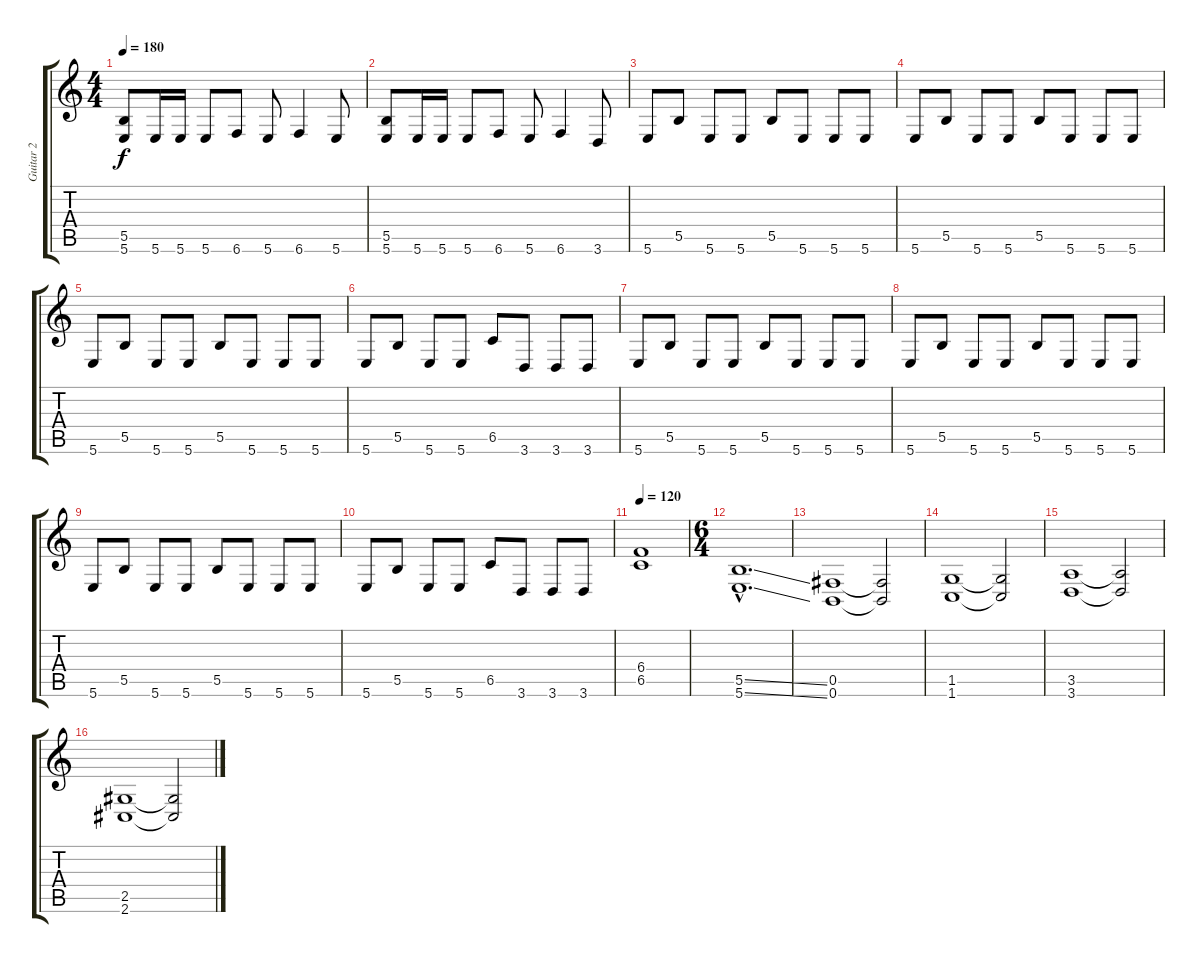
\track ("Guitar 2" "Guitar 2") {instrument overdrivenguitar}
\staff {score tabs}
\tuning (Db4 Ab3 E3 B2 Gb2 B1) {hide}
\ts (4 4)
\tempo 180
\clef g2
\ks c
(5.5 5.6).8{dy f} 5.6.16 5.6.16 5.6.8 6.6.8 5.6.8 6.6.4 5.6.8 |
(5.5 5.6).8 5.6.16 5.6.16 5.6.8 6.6.8 5.6.8 6.6.4 3.6.8 |
5.6.8 5.5.8 5.6.8 5.6.8 5.5.8 5.6.8 5.6.8 5.6.8 |
5.6.8 5.5.8 5.6.8 5.6.8 5.5.8 5.6.8 5.6.8 5.6.8 |
5.6.8 5.5.8 5.6.8 5.6.8 5.5.8 5.6.8 5.6.8 5.6.8 |
5.6.8 5.5.8 5.6.8 5.6.8 6.5.8 3.6.8 3.6.8 3.6.8 |
5.6.8 5.5.8 5.6.8 5.6.8 5.5.8 5.6.8 5.6.8 5.6.8 |
5.6.8 5.5.8 5.6.8 5.6.8 5.5.8 5.6.8 5.6.8 5.6.8 |
5.6.8 5.5.8 5.6.8 5.6.8 5.5.8 5.6.8 5.6.8 5.6.8 |
5.6.8 5.5.8 5.6.8 5.6.8 6.5.8 3.6.8 3.6.8 3.6.8 |
\tempo 120
(6.4 6.5).1 |
\ts (6 4)
(5.5{ss hac} 5.6{ss hac}).1{d} |
(0.5 0.6).1 (0.5{t} 0.6{t}).2 |
(1.5 1.6).1 (1.5{t} 1.6{t}).2 |
(3.5 3.6).1 (3.5{t} 3.6{t}).2 |
(2.5 2.6).1 (2.5{t} 2.6{t}).2
